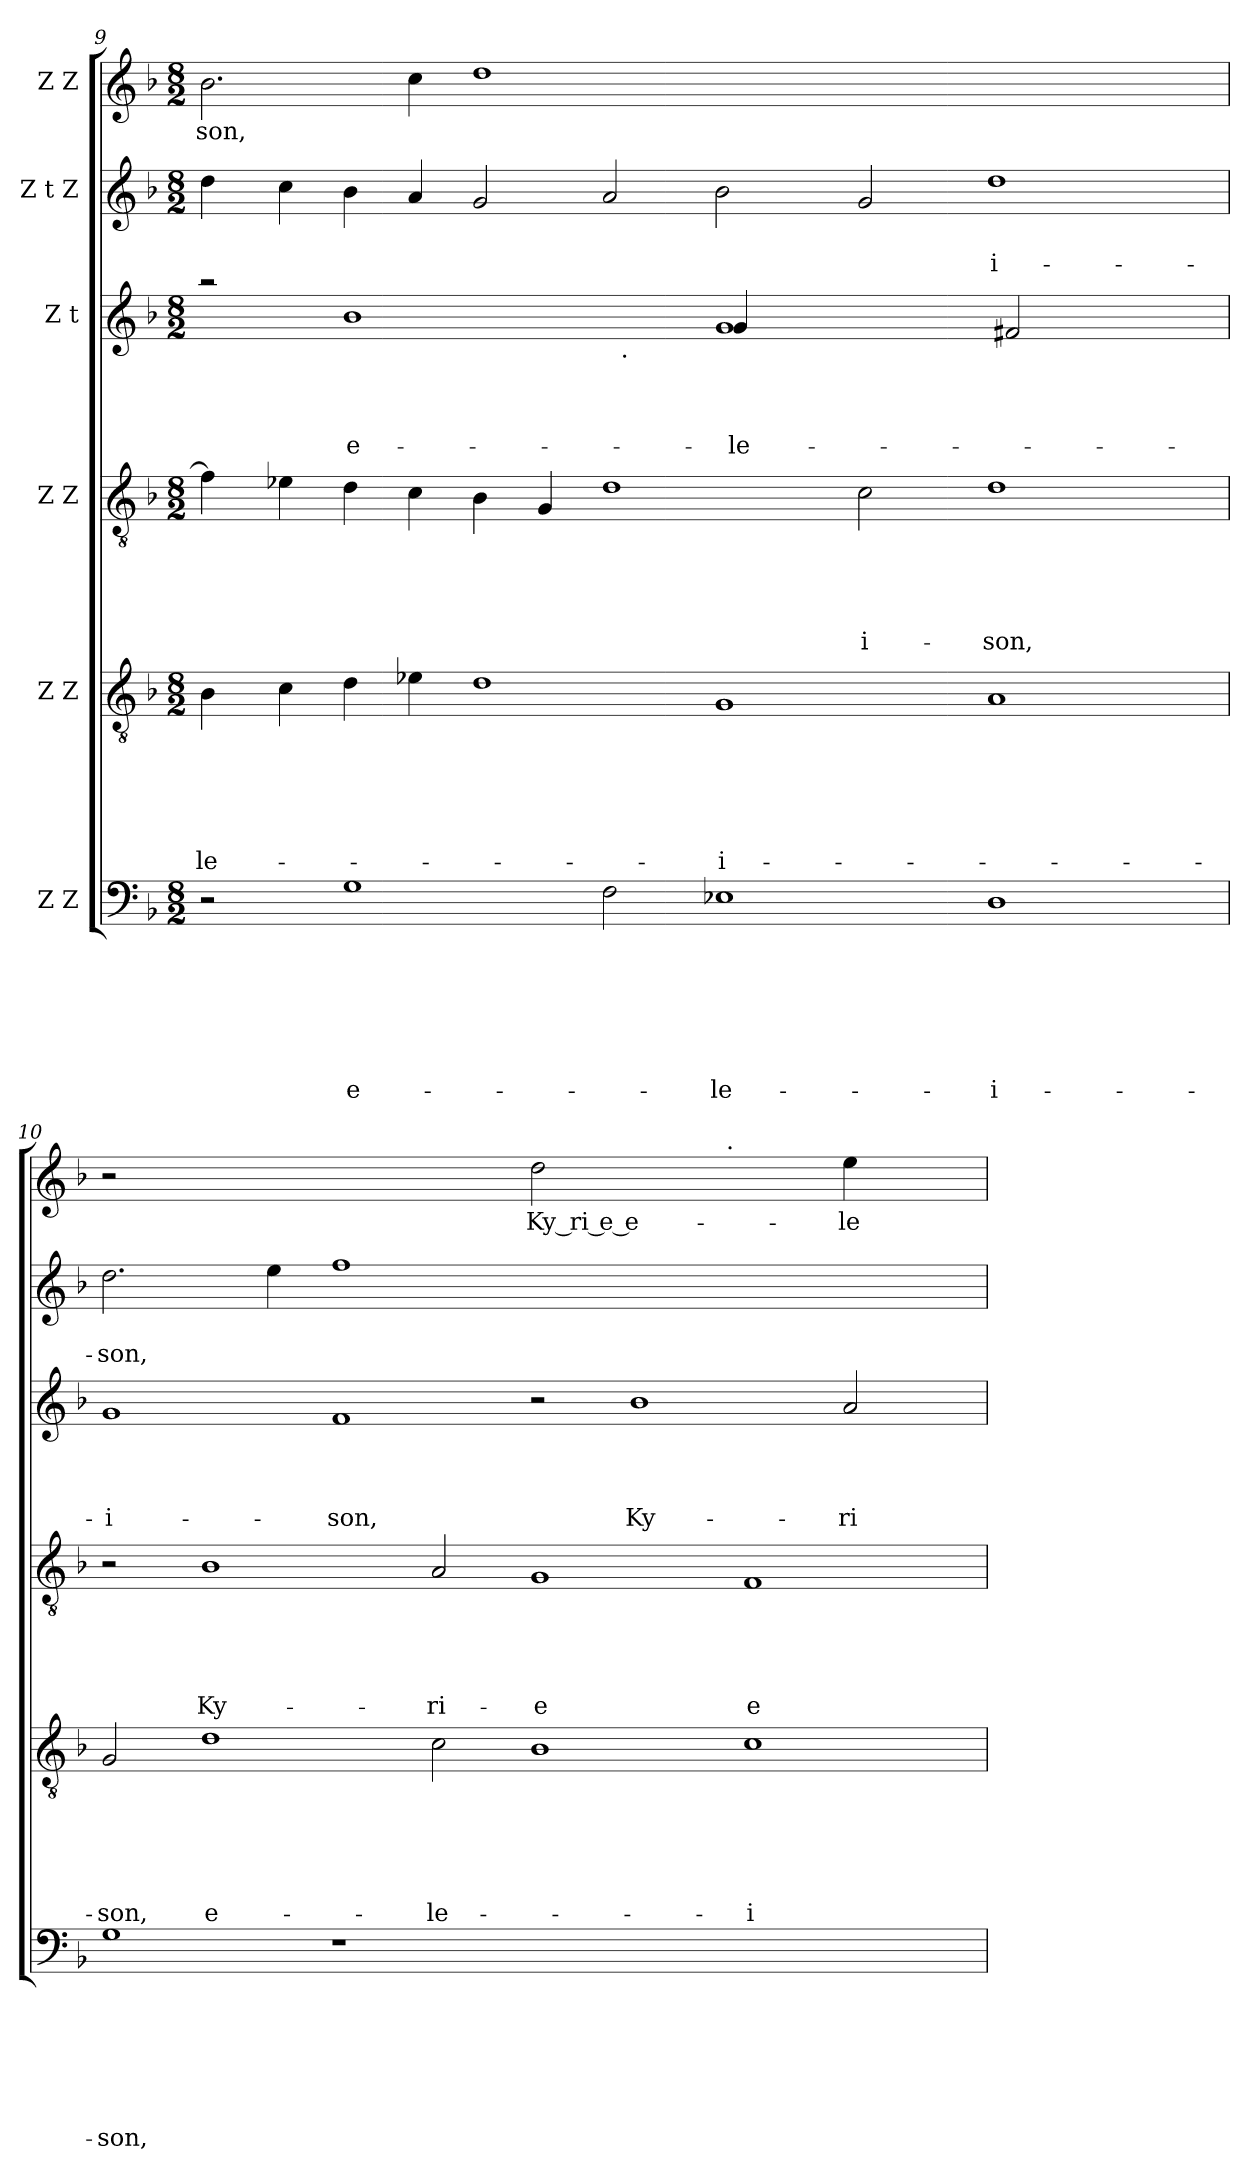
**kern	**text	**text	**text	**text	**text	**text	**text	**kern	**text	**text	**text	**text	**text	**text	**kern	**text	**text	**text	**text	**text	**kern	**text	**text	**text	**text	**kern	**text	**text	**kern	**text
*part6	*part6	*part6	*part6	*part6	*part6	*part6	*part6	*part5	*part5	*part5	*part5	*part5	*part5	*part5	*part4	*part4	*part4	*part4	*part4	*part4	*part3	*part3	*part3	*part3	*part3	*part2	*part2	*part2	*part1	*part1
*staff6	*staff6	*staff6	*staff6	*staff6	*staff6	*staff6	*staff6	*staff5	*staff5	*staff5	*staff5	*staff5	*staff5	*staff5	*staff4	*staff4	*staff4	*staff4	*staff4	*staff4	*staff3	*staff3	*staff3	*staff3	*staff3	*staff2	*staff2	*staff2	*staff1	*staff1
*I"Z Z	*	*	*	*	*	*	*	*I"Z Z	*	*	*	*	*	*	*I"Z Z	*	*	*	*	*	*I"Z t	*	*	*	*	*I"Z t Z	*	*	*I"Z Z	*
*clefF4	*	*	*	*	*	*	*	*clefGv2	*	*	*	*	*	*	*clefGv2	*	*	*	*	*	*clefG2	*	*	*	*	*clefG2	*	*	*clefG2	*
*k[b-]	*	*	*	*	*	*	*	*k[b-]	*	*	*	*	*	*	*k[b-]	*	*	*	*	*	*k[b-]	*	*	*	*	*k[b-]	*	*	*k[b-]	*
*F:	*	*	*	*	*	*	*	*F:	*	*	*	*	*	*	*F:	*	*	*	*	*	*F:	*	*	*	*	*F:	*	*	*F:	*
*M8/2	*	*	*	*	*	*	*	*M8/2	*	*	*	*	*	*	*M8/2	*	*	*	*	*	*M8/2	*	*	*	*	*M8/2	*	*	*M8/2	*
=9	=9	=9	=9	=9	=9	=9	=9	=9	=9	=9	=9	=9	=9	=9	=9	=9	=9	=9	=9	=9	=9	=9	=9	=9	=9	=9	=9	=9	=9	=9
!	!	!	!	!	!	!	!	!	!	!	!	!	!	!LO:LY:b	!	!	!	!	!	!	!	!	!	!	!	!	!	!	!	!LO:LY:b
*	*	*	*	*	*	*	*	*	*	*	*	*	*	*	*	*	*	*	*	*	*^	*	*	*	*	*	*	*	*	*
2r	.	.	.	.	.	.	.	4B-\	.	.	.	.	.	-le-	4f\]	.	.	.	.	.	2raa	32ryy	.	.	.	.	4dd\	.	.	2.b-\	-son,
.	.	.	.	.	.	.	.	.	.	.	.	.	.	.	.	.	.	.	.	.	.	0ryy	.	.	.	.	.	.	.	.	.
.	.	.	.	.	.	.	.	4c\	.	.	.	.	.	.	4e-\	.	.	.	.	.	.	.	.	.	.	.	4cc\	.	.	.	.
!	!	!	!	!	!	!	!LO:LY:b:rj	!	!	!	!	!	!	!	!	!	!	!	!	!	!	!	!	!	!	!LO:LY:b:rj	!	!	!	!	!
1G	.	.	.	.	.	.	e-	4d\	.	.	.	.	.	.	4d\	.	.	.	.	.	1b-	.	.	.	.	e-	4b-\	.	.	.	.
.	.	.	.	.	.	.	.	4e-\	.	.	.	.	.	.	4c\	.	.	.	.	.	.	.	.	.	.	.	4a/	.	.	4cc\	.
.	.	.	.	.	.	.	.	1d	.	.	.	.	.	.	4B-\	.	.	.	.	.	.	.	.	.	.	.	2g/	.	.	1dd	.
.	.	.	.	.	.	.	.	.	.	.	.	.	.	.	4G/	.	.	.	.	.	.	.	.	.	.	.	.	.	.	.	.
2F\	.	.	.	.	.	.	.	.	.	.	.	.	.	.	1d	.	.	.	.	.	32ryy	.	.	.	.	.	2a/	.	.	.	.
!	!	!	!	!	!	!	!	!	!	!	!	!	!	!	!	!	!	!	!	!	!LO:TX:b:t=.	!	!	!	!	!	!	!	!	!	!
.	.	.	.	.	.	.	.	.	.	.	.	.	.	.	.	.	.	.	.	.	2ryy	.	.	.	.	.	.	.	.	.	.
!	!	!	!	!	!	!	!LO:LY:b	!	!	!	!	!	!	!LO:LY:b:rj	!	!	!	!	!	!	!	!	!	!	!	!	!	!	!	!	!
1E-X	.	.	.	.	.	.	-le-	1G	.	.	.	.	.	-i-	.	.	.	.	.	.	.	.	.	.	.	.	2b-\	.	.	0ryy	.
!	!	!	!	!	!	!	!	!	!	!	!	!	!	!	!	!	!	!	!	!	!	!	!	!	!	!LO:LY:b:rj	!	!	!	!	!
.	.	.	.	.	.	.	.	.	.	.	.	.	.	.	.	.	.	.	.	.	4g/	1g	.	.	.	-le-	.	.	.	.	.
.	.	.	.	.	.	.	.	.	.	.	.	.	.	.	.	.	.	.	.	.	4...ryy	.	.	.	.	.	.	.	.	.	.
!	!	!	!	!	!	!	!	!	!	!	!	!	!	!	!	!	!	!	!	!LO:LY:b	!	!	!	!	!	!	!	!	!	!	!
.	.	.	.	.	.	.	.	.	.	.	.	.	.	.	2c\	.	.	.	.	-i-	.	.	.	.	.	.	2g/	.	.	.	.
.	.	.	.	.	.	.	.	.	.	.	.	.	.	.	.	.	.	.	.	.	1ryy	.	.	.	.	.	.	.	.	.	.
!	!	!	!	!	!	!	!LO:LY:b:rj	!	!	!	!	!	!	!	!	!	!	!	!	!LO:LY:b	!	!	!	!	!	!	!	!	!LO:LY:b:rj	!	!
1D	.	.	.	.	.	.	-i-	1A	.	.	.	.	.	.	1d	.	.	.	.	-son,	.	.	.	.	.	.	1dd	.	-i-	.	.
.	.	.	.	.	.	.	.	.	.	.	.	.	.	.	.	.	.	.	.	.	.	2f#/	.	.	.	.	.	.	.	.	.
.	.	.	.	.	.	.	.	.	.	.	.	.	.	.	.	.	.	.	.	.	.	4...ryy	.	.	.	.	.	.	.	.	.
.	.	.	.	.	.	.	.	.	.	.	.	.	.	.	.	.	.	.	.	.	4ryy	.	.	.	.	.	.	.	.	.	.
*	*	*	*	*	*	*	*	*	*	*	*	*	*	*	*	*	*	*	*	*	*v	*v	*	*	*	*	*	*	*	*	*
!!LO:LB:g=z
=10	=10	=10	=10	=10	=10	=10	=10	=10	=10	=10	=10	=10	=10	=10	=10	=10	=10	=10	=10	=10	=10	=10	=10	=10	=10	=10	=10	=10	=10	=10
!	!	!	!	!	!	!	!LO:LY:b	!	!	!	!	!	!	!LO:LY:b	!	!	!	!	!	!	!	!	!	!	!LO:LY:b:rj	!	!	!LO:LY:b	!	!
*	*	*	*	*	*	*	*	*	*	*	*	*	*	*	*	*	*	*	*	*	*	*	*	*	*	*	*	*	*^	*
1G	.	.	.	.	.	.	-son,	2G/	.	.	.	.	.	-son,	2r	.	.	.	.	.	1g	.	.	.	-i-	2.dd\	.	-son,	2r	1ryy	.
!	!	!	!	!	!	!	!	!	!	!	!	!	!	!LO:LY:b:rj	!	!	!	!	!	!LO:LY:b	!	!	!	!	!	!	!	!	!	!	!
.	.	.	.	.	.	.	.	1d	.	.	.	.	.	e-	1B-	.	.	.	.	Ky-	.	.	.	.	.	.	.	.	1.ryy	.	.
.	.	.	.	.	.	.	.	.	.	.	.	.	.	.	.	.	.	.	.	.	.	.	.	.	.	4ee\	.	.	.	.	.
!	!	!	!	!	!	!	!	!	!	!	!	!	!	!	!	!	!	!	!	!	!	!	!	!	!LO:LY:b	!	!	!	!	!	!
1r	.	.	.	.	.	.	.	.	.	.	.	.	.	.	.	.	.	.	.	.	1f	.	.	.	-son,	1ff	.	.	.	1ryy	.
!	!	!	!	!	!	!	!	!	!	!	!	!	!	!LO:LY:b	!	!	!	!	!	!LO:LY:b	!	!	!	!	!	!	!	!	!	!	!
.	.	.	.	.	.	.	.	2c\	.	.	.	.	.	-le-	2A/	.	.	.	.	-ri-	.	.	.	.	.	.	.	.	.	.	.
!	!	!	!	!	!	!	!	!	!	!	!	!	!	!	!	!	!	!	!	!LO:LY:b:rj	!	!	!	!	!	!	!	!	!	!	!LO:LY:b:rj
0ryy	.	.	.	.	.	.	.	1B-	.	.	.	.	.	.	1G	.	.	.	.	-e	2r	.	.	.	.	0ryy	.	.	2dd\	2ryy	Ky ri e e-
!	!	!	!	!	!	!	!	!	!	!	!	!	!	!	!	!	!	!	!	!	!	!	!	!	!LO:LY:b	!	!	!	!	!	!
.	.	.	.	.	.	.	.	.	.	.	.	.	.	.	.	.	.	.	.	.	1b-	.	.	.	Ky-	.	.	.	1ryy	4...ryy	.
!	!	!	!	!	!	!	!	!	!	!	!	!	!	!	!	!	!	!	!	!	!	!	!	!	!	!	!	!	!	!LO:TX:a:t=.	!
.	.	.	.	.	.	.	.	.	.	.	.	.	.	.	.	.	.	.	.	.	.	.	.	.	.	.	.	.	.	1ryy	.
!	!	!	!	!	!	!	!	!	!	!	!	!	!	!LO:LY:b:rj	!	!	!	!	!	!LO:LY:b:rj	!	!	!	!	!	!	!	!	!	!	!
.	.	.	.	.	.	.	.	1c	.	.	.	.	.	-i-	1F	.	.	.	.	e-	.	.	.	.	.	.	.	.	.	.	.
!	!	!	!	!	!	!	!	!	!	!	!	!	!	!	!	!	!	!	!	!	!	!	!	!	!LO:LY:b	!	!	!	!	!	!LO:LY:b:rj
.	.	.	.	.	.	.	.	.	.	.	.	.	.	.	.	.	.	.	.	.	2a/	.	.	.	-ri-	.	.	.	4ee\	.	-le-
.	.	.	.	.	.	.	.	.	.	.	.	.	.	.	.	.	.	.	.	.	.	.	.	.	.	.	.	.	4ryy	.	.
.	.	.	.	.	.	.	.	.	.	.	.	.	.	.	.	.	.	.	.	.	.	.	.	.	.	.	.	.	.	32ryy	.
*	*	*	*	*	*	*	*	*	*	*	*	*	*	*	*	*	*	*	*	*	*	*	*	*	*	*	*	*	*v	*v	*
=	=	=	=	=	=	=	=	=	=	=	=	=	=	=	=	=	=	=	=	=	=	=	=	=	=	=	=	=	=	=
*-	*-	*-	*-	*-	*-	*-	*-	*-	*-	*-	*-	*-	*-	*-	*-	*-	*-	*-	*-	*-	*-	*-	*-	*-	*-	*-	*-	*-	*-	*-
